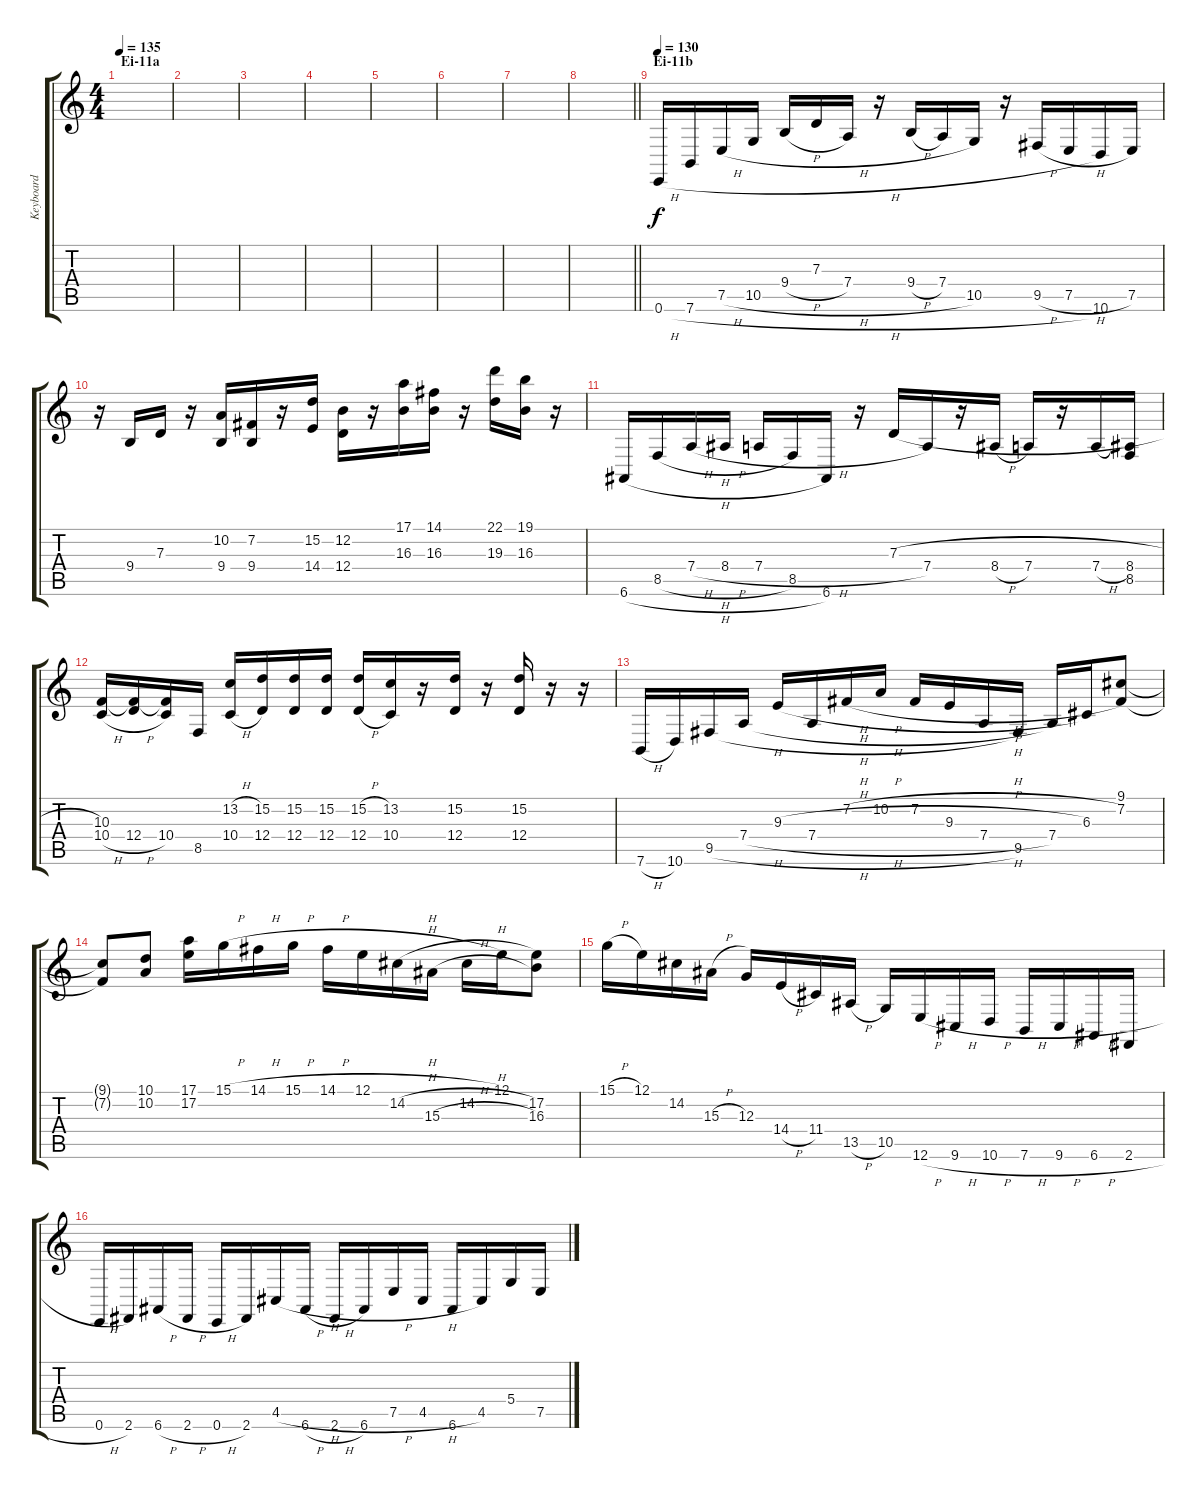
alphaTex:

\track ("Keyboard" "Keyboard") {instrument electricgrandpiano}
\staff {score tabs}
\tuning (E4 B3 G3 D3 A2 E2) {hide}
\ts (4 4)
\section ("" "Ei-11a")
\tempo 135
\clef g2
\ks c
|
|
|
|
|
|
|
\barLineRight lightlight
|
\section ("" "Ei-11b")
\tempo 130
0.6{h}.16 7.6{h}.16 7.5{h}.16 10.5{h}.16 9.4{h}.16 7.3.16 7.4.16 r.16 9.4{h}.16 7.4.16 10.5.16 r.16 9.5{h}.16 7.5{h}.16 10.6.16 7.5.16 |
r.16 9.4.16 7.3.16 r.16 (10.2 9.4).16 (7.2 9.4).16 r.16 (15.2 14.4).16 (12.2 12.4).16 r.16 (17.1 16.3).16 (14.1 16.3).16 r.16 (22.1 19.3).16 (19.1 16.3).16 r.16 |
6.6{h}.16 8.5{h}.16 7.4{h}.16 8.4{h}.16 7.4{h}.16 8.5.16 6.6.16 r.16 7.3{h}.16 7.4.16 r.16 8.4{h}.16 7.4.16 r.16 7.4{h}.16 (8.4 8.5).16 |
(10.3 10.4{h}).16 (10.3{t} 12.4{h}).16 (10.3{t} 10.4).16 8.5.16 (13.2{h} 10.4{h}).16 (15.2 12.4).16 (15.2 12.4).16 (15.2 12.4).16 (15.2{h} 12.4{h}).16 (13.2 10.4).16 r.16 (15.2 12.4).16 r.16 (15.2 12.4).16 r.16 r.16 |
7.6{h}.16 10.6.16 9.5{h}.16 7.4{h}.16 9.3{h}.16 7.4{h}.16 7.2{h}.16 10.2{h}.16 7.2{h}.16 9.3{h}.16 7.4{h}.16 9.5.16 7.4.16 6.3.16 (9.1 7.2).8 |
(9.1{t} 7.2{t}).8 (10.1 10.2).8 (17.1 17.2).16 15.1{h}.16 14.1{h}.16 15.1{h}.16 14.1{h}.16 12.1{h}.16 14.2{h}.16 15.3{h}.16 14.2{h}.16 12.1.16 (17.2 16.3).8 |
15.1{h}.16 12.1.16 14.2.16 15.3{h}.16 12.3.16 14.4{h}.16 11.4.16 13.5{h}.16 10.5.16 12.6{h}.16 9.6{h}.16 10.6{h}.16 7.6{h}.16 9.6{h}.16 6.6{h}.16 2.6{h}.16 |
0.6{h}.16 2.6.16 6.6{h}.16 2.6{h}.16 0.6{h}.16 2.6.16 4.5{h}.16 6.6{h}.16 2.6{h}.16 6.6.16 7.5{h}.16 4.5{h}.16 6.6{h}.16 4.5.16 5.4.16 7.5.16
